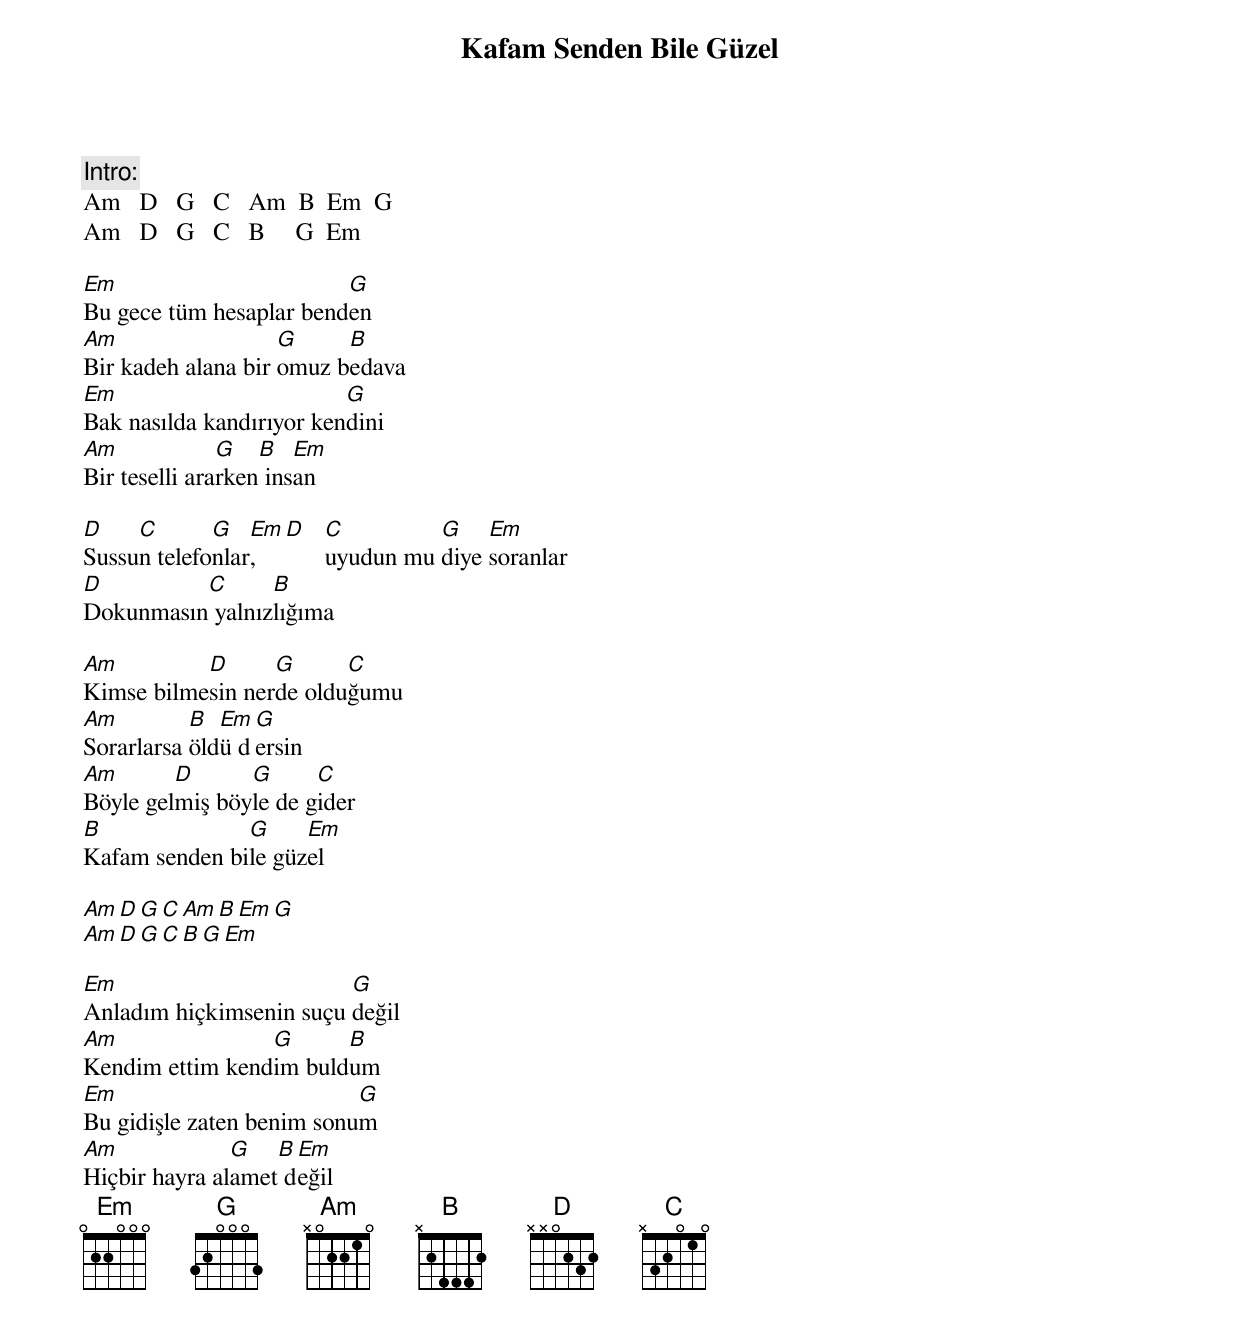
{title: Kafam Senden Bile Güzel}
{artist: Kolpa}

Intro:
Am   D   G   C   Am  B  Em  G
Am   D   G   C   B     G  Em

Em                       G
Bu gece tüm hesaplar benden
Am                  G     B
Bir kadeh alana bir omuz bedava
Em                        G
Bak nasılda kandırıyor kendini
Am             G   B   Em
Bir teselli ararken insan

D    C       G   Em  D  C         G    Em
Sussun telefonlar,      uyudun mu diye soranlar
D         C      B
Dokunmasın yalnızlığıma

Am         D      G      C
Kimse bilmesin nerde olduğumu
Am         B  Em G
Sorarlarsa öldü dersin
Am       D      G      C
Böyle gelmiş böyle de gider
B              G     Em
Kafam senden bile güzel

Am   D   G   C   Am  B  Em  G
Am   D   G   C   B     G  Em

Em                       G
Anladım hiçkimsenin suçu değil
Am               G      B
Kendim ettim kendim buldum
Em                         G
Bu gidişle zaten benim sonum
Am             G   B Em
Hiçbir hayra alamet değil
